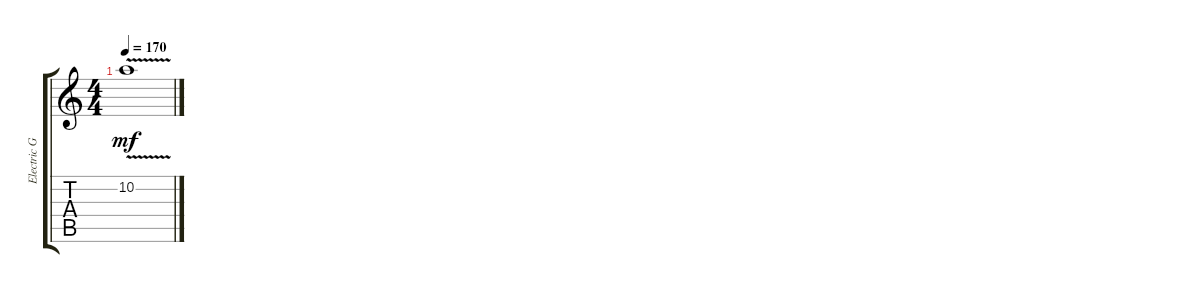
\track ("Electric Guitar" "Electric G") {instrument distortionguitar}
\staff {score tabs}
\tuning (E4 B3 G3 D3 A2 E2) {hide}
\ts (4 4)
\tempo 170
\clef g2
\ks c
10.2{v}.1{dy mf}
